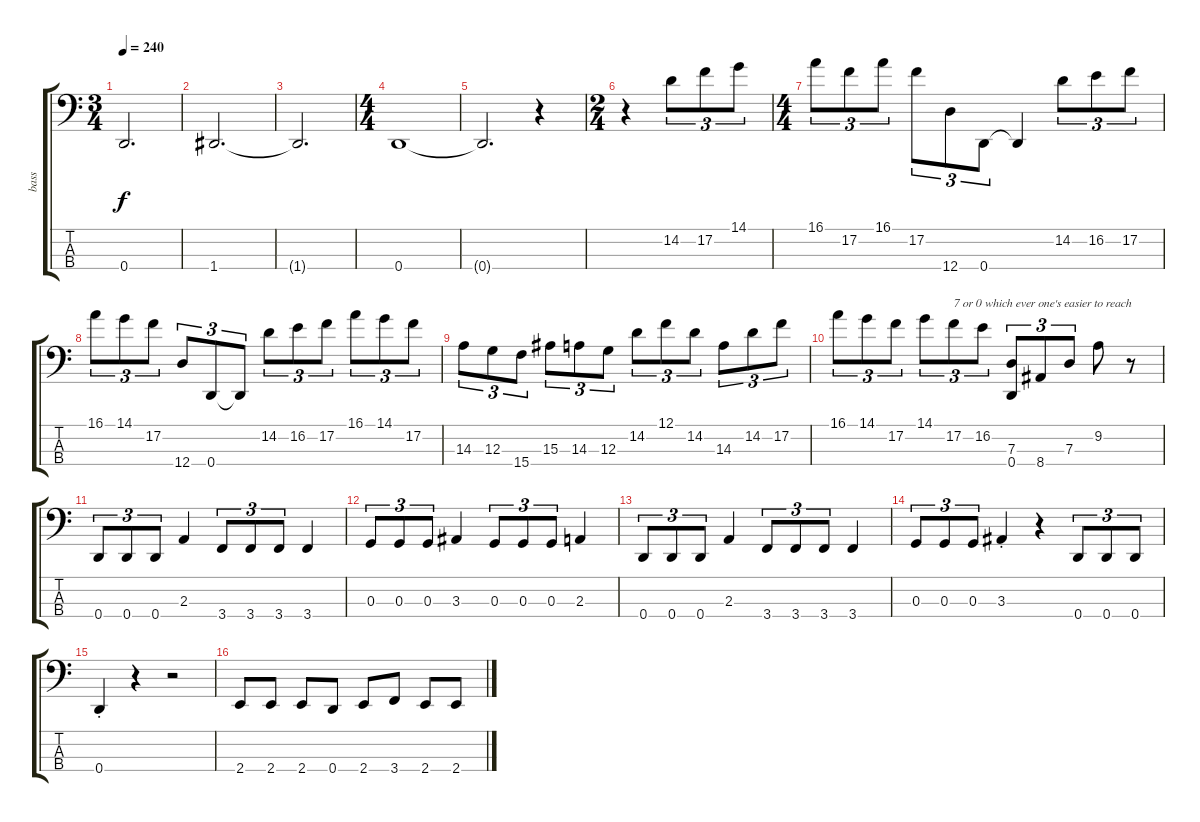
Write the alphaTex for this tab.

\track ("bass" "bass") {instrument electricbasspick}
\staff {score tabs}
\tuning (F2 C2 G1 D1) {hide}
\ts (3 4)
\tempo 240
\clef f4
\ks c
0.4{t}.2{d dy f} |
1.4.2{d} |
1.4{t}.2{d} |
\ts (4 4)
0.4.1 |
0.4{t}.2{d} r.4 |
\ts (2 4)
r.4 14.2.8{tu (3 2)} 17.2.8{tu (3 2)} 14.1.8{tu (3 2)} |
\ts (4 4)
16.1.8{tu (3 2)} 17.2.8{tu (3 2)} 16.1.8{tu (3 2)} 17.2.8{tu (3 2)} 12.4.8{tu (3 2)} 0.4.8{tu (3 2)} 0.4{t}.4 14.2.8{tu (3 2)} 16.2.8{tu (3 2)} 17.2.8{tu (3 2)} |
16.1.8{tu (3 2)} 14.1.8{tu (3 2)} 17.2.8{tu (3 2)} 12.4.8{tu (3 2)} 0.4.8{tu (3 2)} 0.4{t}.8{tu (3 2)} 14.2.8{tu (3 2)} 16.2.8{tu (3 2)} 17.2.8{tu (3 2)} 16.1.8{tu (3 2)} 14.1.8{tu (3 2)} 17.2.8{tu (3 2)} |
14.3.8{tu (3 2)} 12.3.8{tu (3 2)} 15.4.8{tu (3 2)} 15.3.8{tu (3 2)} 14.3.8{tu (3 2)} 12.3.8{tu (3 2)} 14.2.8{tu (3 2)} 12.1.8{tu (3 2)} 14.2.8{tu (3 2)} 14.3.8{tu (3 2)} 14.2.8{tu (3 2)} 17.2.8{tu (3 2)} |
16.1.8{tu (3 2)} 14.1.8{tu (3 2)} 17.2.8{tu (3 2)} 14.1.8{tu (3 2)} 17.2.8{tu (3 2) txt "7 or 0 which ever one's easier to reach"} 16.2.8{tu (3 2)} (7.3 0.4).8{tu (3 2)} 8.4.8{tu (3 2)} 7.3.8{tu (3 2)} 9.2.8 r.8 |
0.4.8{tu (3 2)} 0.4.8{tu (3 2)} 0.4.8{tu (3 2)} 2.3.4 3.4.8{tu (3 2)} 3.4.8{tu (3 2)} 3.4.8{tu (3 2)} 3.4.4 |
0.3.8{tu (3 2)} 0.3.8{tu (3 2)} 0.3.8{tu (3 2)} 3.3.4 0.3.8{tu (3 2)} 0.3.8{tu (3 2)} 0.3.8{tu (3 2)} 2.3.4 |
0.4.8{tu (3 2)} 0.4.8{tu (3 2)} 0.4.8{tu (3 2)} 2.3.4 3.4.8{tu (3 2)} 3.4.8{tu (3 2)} 3.4.8{tu (3 2)} 3.4.4 |
0.3.8{tu (3 2)} 0.3.8{tu (3 2)} 0.3.8{tu (3 2)} 3.3{st}.4 r.4 0.4.8{tu (3 2)} 0.4.8{tu (3 2)} 0.4.8{tu (3 2)} |
0.4{st}.4 r.4 r.2 |
2.4.8 2.4.8 2.4.8 0.4.8 2.4.8 3.4.8 2.4.8 2.4.8
